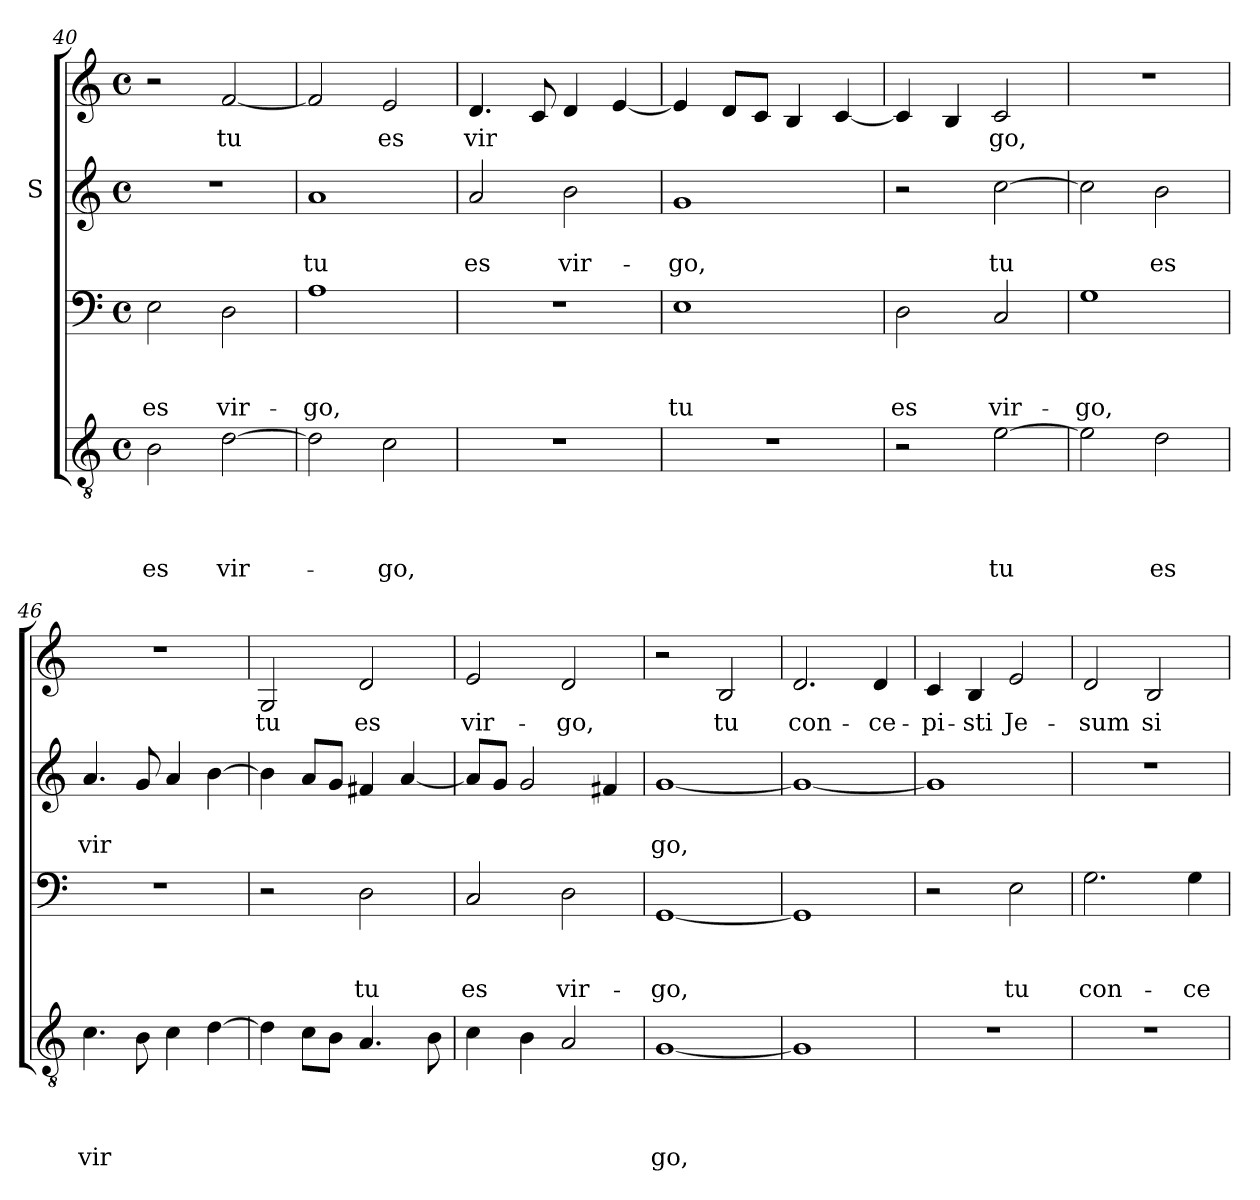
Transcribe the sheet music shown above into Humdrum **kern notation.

**kern	**text	**text	**text	**text	**kern	**text	**text	**text	**kern	**text	**text	**kern	**text
*part4	*part4	*part4	*part4	*part4	*part3	*part3	*part3	*part3	*part2	*part2	*part2	*part1	*part1
*staff4	*staff4	*staff4	*staff4	*staff4	*staff3	*staff3	*staff3	*staff3	*staff2	*staff2	*staff2	*staff1	*staff1
*	*	*	*	*	*	*	*	*	*I"S	*	*	*	*
*clefGv2	*	*	*	*	*clefF4	*	*	*	*clefG2	*	*	*clefG2	*
*k[]	*	*	*	*	*k[]	*	*	*	*k[]	*	*	*k[]	*
*C:	*	*	*	*	*C:	*	*	*	*C:	*	*	*C:	*
*M4/4	*	*	*	*	*M4/4	*	*	*	*M4/4	*	*	*M4/4	*
*met(c)	*	*	*	*	*met(c)	*	*	*	*met(c)	*	*	*met(c)	*
=40	=40	=40	=40	=40	=40	=40	=40	=40	=40	=40	=40	=40	=40
!	!	!	!	!LO:LY:b	!	!	!	!LO:LY:b	!	!	!	!	!
2B\	.	.	.	es	2E\	.	.	es	1r	.	.	2r	.
!	!	!	!	!LO:LY:b	!	!	!	!LO:LY:b	!	!	!	!	!LO:LY:b
[>2d\	.	.	.	vir-	2D\	.	.	vir-	.	.	.	[<2f/	tu
!!LO:LB:g=z
=41	=41	=41	=41	=41	=41	=41	=41	=41	=41	=41	=41	=41	=41
!	!	!	!	!	!	!	!	!LO:LY:b	!	!	!LO:LY:b	!	!
2d\]	.	.	.	.	1A	.	.	-go,	1a	.	tu	2f/]	.
!	!	!	!	!LO:LY:b	!	!	!	!	!	!	!	!	!LO:LY:b
2c\	.	.	.	-go,	.	.	.	.	.	.	.	2e/	es
=42	=42	=42	=42	=42	=42	=42	=42	=42	=42	=42	=42	=42	=42
!	!	!	!	!	!	!	!	!	!	!	!LO:LY:b	!	!LO:LY:b
1r	.	.	.	.	1r	.	.	.	2a/	.	es	4.d/	vir
.	.	.	.	.	.	.	.	.	.	.	.	8c/	.
!	!	!	!	!	!	!	!	!	!	!	!LO:LY:b	!	!
.	.	.	.	.	.	.	.	.	2b\	.	vir-	4d/	.
.	.	.	.	.	.	.	.	.	.	.	.	[<4e/	.
=43	=43	=43	=43	=43	=43	=43	=43	=43	=43	=43	=43	=43	=43
!	!	!	!	!	!	!	!	!LO:LY:b	!	!	!LO:LY:b	!	!
1r	.	.	.	.	1E	.	.	tu	1g	.	-go,	4e/]	.
.	.	.	.	.	.	.	.	.	.	.	.	8d/L	.
.	.	.	.	.	.	.	.	.	.	.	.	8c/J	.
.	.	.	.	.	.	.	.	.	.	.	.	4B/	.
.	.	.	.	.	.	.	.	.	.	.	.	[<4c/	.
=44	=44	=44	=44	=44	=44	=44	=44	=44	=44	=44	=44	=44	=44
!	!	!	!	!	!	!	!	!LO:LY:b	!	!	!	!	!
2r	.	.	.	.	2D\	.	.	es	2r	.	.	4c/]	.
.	.	.	.	.	.	.	.	.	.	.	.	4B/	.
!	!	!	!	!LO:LY:b	!	!	!	!LO:LY:b	!	!	!LO:LY:b	!	!LO:LY:b
[>2e\	.	.	.	tu	2C/	.	.	vir-	[>2cc\	.	tu	2c/	go,
=45	=45	=45	=45	=45	=45	=45	=45	=45	=45	=45	=45	=45	=45
!	!	!	!	!	!	!	!	!LO:LY:b	!	!	!	!	!
2e\]	.	.	.	.	1G	.	.	-go,	2cc\]	.	.	1r	.
!	!	!	!	!LO:LY:b	!	!	!	!	!	!	!LO:LY:b	!	!
2d\	.	.	.	es	.	.	.	.	2b\	.	es	.	.
=46	=46	=46	=46	=46	=46	=46	=46	=46	=46	=46	=46	=46	=46
!	!	!	!	!LO:LY:b	!	!	!	!	!	!	!LO:LY:b	!	!
4.c\	.	.	.	vir	1r	.	.	.	4.a/	.	vir	1r	.
8B\	.	.	.	.	.	.	.	.	8g/	.	.	.	.
4c\	.	.	.	.	.	.	.	.	4a/	.	.	.	.
[>4d\	.	.	.	.	.	.	.	.	[>4b\	.	.	.	.
!!LO:PB:g=z
=47	=47	=47	=47	=47	=47	=47	=47	=47	=47	=47	=47	=47	=47
!	!	!	!	!	!	!	!	!	!	!	!	!	!LO:LY:b
4d\]	.	.	.	.	2r	.	.	.	4b\]	.	.	2G/	tu
8c\L	.	.	.	.	.	.	.	.	8a/L	.	.	.	.
8B\J	.	.	.	.	.	.	.	.	8g/J	.	.	.	.
!	!	!	!	!	!	!	!	!LO:LY:b	!	!	!	!	!LO:LY:b
4.A/	.	.	.	.	2D\	.	.	tu	4f#X/	.	.	2d/	es
.	.	.	.	.	.	.	.	.	[<4a/	.	.	.	.
8B\	.	.	.	.	.	.	.	.	.	.	.	.	.
=48	=48	=48	=48	=48	=48	=48	=48	=48	=48	=48	=48	=48	=48
!	!	!	!	!	!	!	!	!LO:LY:b	!	!	!	!	!LO:LY:b
4c\	.	.	.	.	2C/	.	.	es	8a/L]	.	.	2e/	vir-
.	.	.	.	.	.	.	.	.	8g/J	.	.	.	.
4B\	.	.	.	.	.	.	.	.	2g/	.	.	.	.
!	!	!	!	!	!	!	!	!LO:LY:b	!	!	!	!	!LO:LY:b
2A/	.	.	.	.	2D\	.	.	vir-	.	.	.	2d/	-go,
.	.	.	.	.	.	.	.	.	4f#X/	.	.	.	.
=49	=49	=49	=49	=49	=49	=49	=49	=49	=49	=49	=49	=49	=49
!	!	!	!	!LO:LY:b	!	!	!	!LO:LY:b	!	!	!LO:LY:b	!	!
[<1G	.	.	.	go,	[<1GG	.	.	-go,	[<1g	.	go,	2r	.
!	!	!	!	!	!	!	!	!	!	!	!	!	!LO:LY:b
.	.	.	.	.	.	.	.	.	.	.	.	2B/	tu
=50	=50	=50	=50	=50	=50	=50	=50	=50	=50	=50	=50	=50	=50
!	!	!	!	!	!	!	!	!	!	!	!	!	!LO:LY:b
1G]	.	.	.	.	1GG]	.	.	.	1g_	.	.	2.d/	con-
!	!	!	!	!	!	!	!	!	!	!	!	!	!LO:LY:b
.	.	.	.	.	.	.	.	.	.	.	.	4d/	-ce-
=51	=51	=51	=51	=51	=51	=51	=51	=51	=51	=51	=51	=51	=51
!	!	!	!	!	!	!	!	!	!	!	!	!	!LO:LY:b
1r	.	.	.	.	2r	.	.	.	1g]	.	.	4c/	-pi-
!	!	!	!	!	!	!	!	!	!	!	!	!	!LO:LY:b
.	.	.	.	.	.	.	.	.	.	.	.	4B/	-sti
!	!	!	!	!	!	!	!	!LO:LY:b	!	!	!	!	!LO:LY:b
.	.	.	.	.	2E\	.	.	tu	.	.	.	2e/	Je-
=52	=52	=52	=52	=52	=52	=52	=52	=52	=52	=52	=52	=52	=52
!	!	!	!	!	!	!	!	!LO:LY:b	!	!	!	!	!LO:LY:b
1r	.	.	.	.	2.G\	.	.	con-	1r	.	.	2d/	-sum
!	!	!	!	!	!	!	!	!	!	!	!	!	!LO:LY:b
.	.	.	.	.	.	.	.	.	.	.	.	2B/	si-
!	!	!	!	!	!	!	!	!LO:LY:b	!	!	!	!	!
.	.	.	.	.	4G\	.	.	-ce-	.	.	.	.	.
=	=	=	=	=	=	=	=	=	=	=	=	=	=
*-	*-	*-	*-	*-	*-	*-	*-	*-	*-	*-	*-	*-	*-
